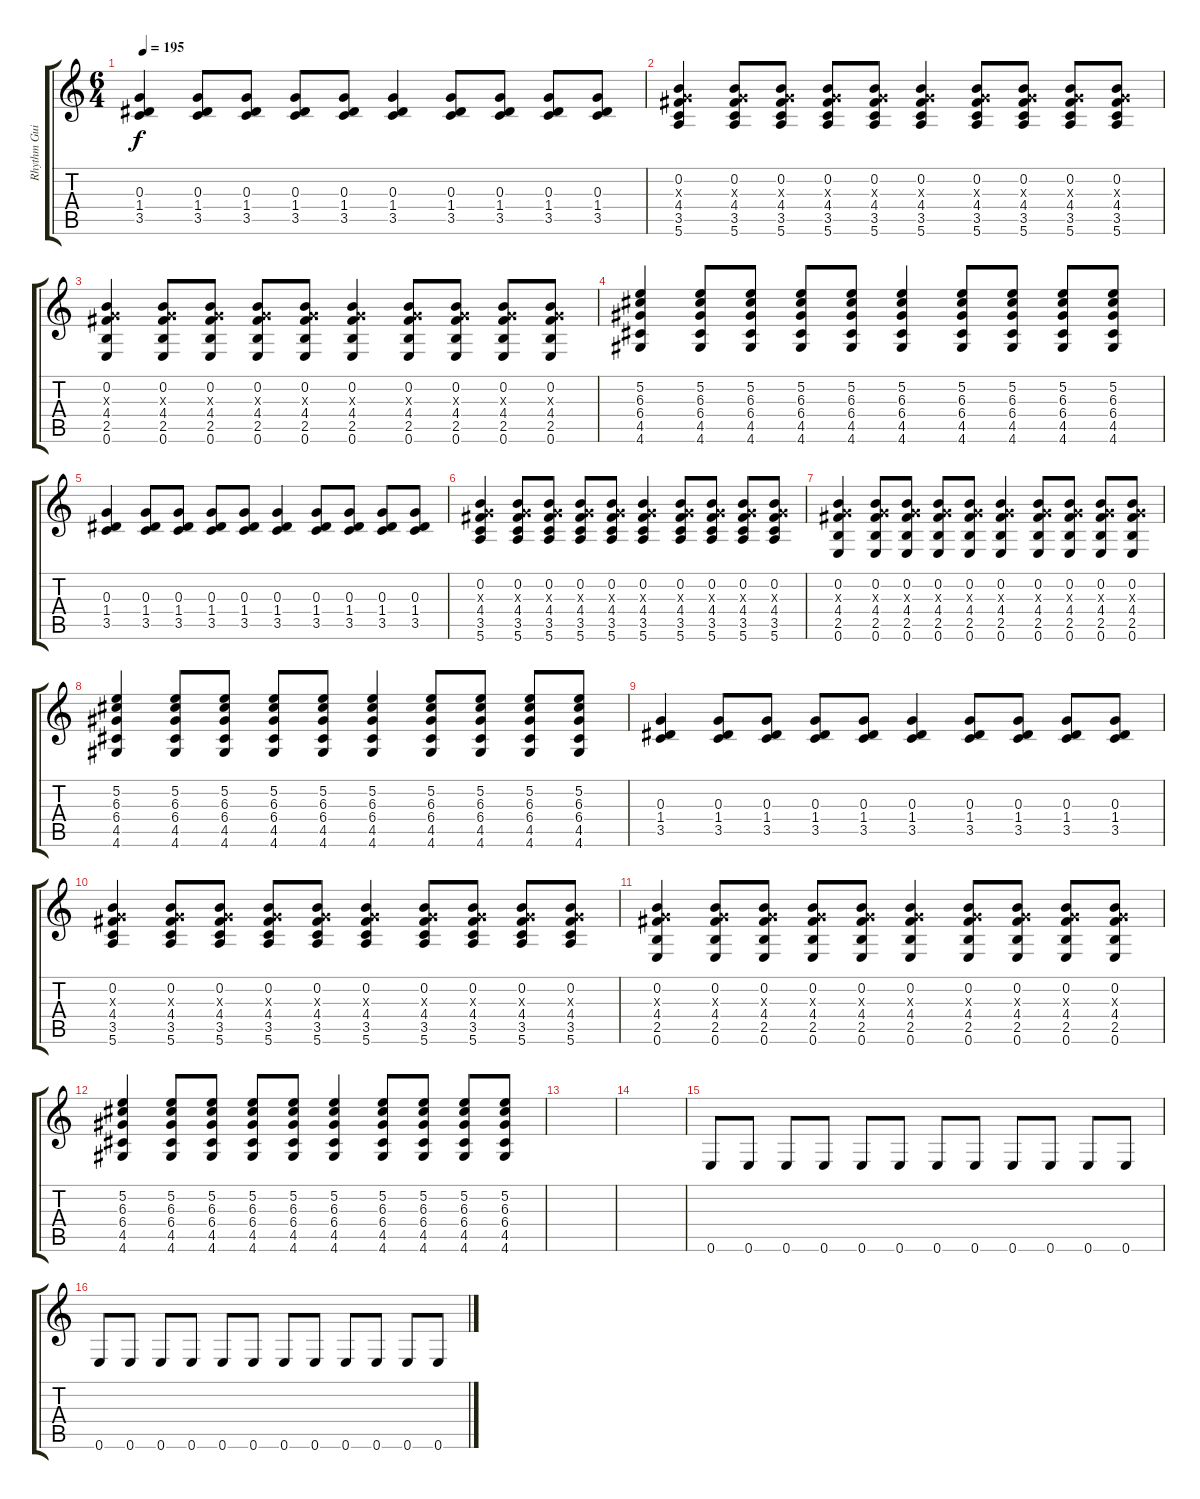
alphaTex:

\track ("Rhythm Guitar" "Rhythm Gui") {instrument distortionguitar}
\staff {score tabs}
\tuning (E4 B3 G3 D3 A2 E2) {hide}
\ts (6 4)
\tempo 195
\clef g2
\ks c
(0.3 1.4 3.5).4{dy f} (0.3 1.4 3.5).8 (0.3 1.4 3.5).8 (0.3 1.4 3.5).8 (0.3 1.4 3.5).8 (0.3 1.4 3.5).4 (0.3 1.4 3.5).8 (0.3 1.4 3.5).8 (0.3 1.4 3.5).8 (0.3 1.4 3.5).8 |
(0.2 0.3{x} 4.4 3.5 5.6).4 (0.2 0.3{x} 4.4 3.5 5.6).8 (0.2 0.3{x} 4.4 3.5 5.6).8 (0.2 0.3{x} 4.4 3.5 5.6).8 (0.2 0.3{x} 4.4 3.5 5.6).8 (0.2 0.3{x} 4.4 3.5 5.6).4 (0.2 0.3{x} 4.4 3.5 5.6).8 (0.2 0.3{x} 4.4 3.5 5.6).8 (0.2 0.3{x} 4.4 3.5 5.6).8 (0.2 0.3{x} 4.4 3.5 5.6).8 |
(0.2 0.3{x} 4.4 2.5 0.6).4 (0.2 0.3{x} 4.4 2.5 0.6).8 (0.2 0.3{x} 4.4 2.5 0.6).8 (0.2 0.3{x} 4.4 2.5 0.6).8 (0.2 0.3{x} 4.4 2.5 0.6).8 (0.2 0.3{x} 4.4 2.5 0.6).4 (0.2 0.3{x} 4.4 2.5 0.6).8 (0.2 0.3{x} 4.4 2.5 0.6).8 (0.2 0.3{x} 4.4 2.5 0.6).8 (0.2 0.3{x} 4.4 2.5 0.6).8 |
(5.2 6.3 6.4 4.5 4.6).4 (5.2 6.3 6.4 4.5 4.6).8 (5.2 6.3 6.4 4.5 4.6).8 (5.2 6.3 6.4 4.5 4.6).8 (5.2 6.3 6.4 4.5 4.6).8 (5.2 6.3 6.4 4.5 4.6).4 (5.2 6.3 6.4 4.5 4.6).8 (5.2 6.3 6.4 4.5 4.6).8 (5.2 6.3 6.4 4.5 4.6).8 (5.2 6.3 6.4 4.5 4.6).8 |
(0.3 1.4 3.5).4 (0.3 1.4 3.5).8 (0.3 1.4 3.5).8 (0.3 1.4 3.5).8 (0.3 1.4 3.5).8 (0.3 1.4 3.5).4 (0.3 1.4 3.5).8 (0.3 1.4 3.5).8 (0.3 1.4 3.5).8 (0.3 1.4 3.5).8 |
(0.2 0.3{x} 4.4 3.5 5.6).4 (0.2 0.3{x} 4.4 3.5 5.6).8 (0.2 0.3{x} 4.4 3.5 5.6).8 (0.2 0.3{x} 4.4 3.5 5.6).8 (0.2 0.3{x} 4.4 3.5 5.6).8 (0.2 0.3{x} 4.4 3.5 5.6).4 (0.2 0.3{x} 4.4 3.5 5.6).8 (0.2 0.3{x} 4.4 3.5 5.6).8 (0.2 0.3{x} 4.4 3.5 5.6).8 (0.2 0.3{x} 4.4 3.5 5.6).8 |
(0.2 0.3{x} 4.4 2.5 0.6).4 (0.2 0.3{x} 4.4 2.5 0.6).8 (0.2 0.3{x} 4.4 2.5 0.6).8 (0.2 0.3{x} 4.4 2.5 0.6).8 (0.2 0.3{x} 4.4 2.5 0.6).8 (0.2 0.3{x} 4.4 2.5 0.6).4 (0.2 0.3{x} 4.4 2.5 0.6).8 (0.2 0.3{x} 4.4 2.5 0.6).8 (0.2 0.3{x} 4.4 2.5 0.6).8 (0.2 0.3{x} 4.4 2.5 0.6).8 |
(5.2 6.3 6.4 4.5 4.6).4 (5.2 6.3 6.4 4.5 4.6).8 (5.2 6.3 6.4 4.5 4.6).8 (5.2 6.3 6.4 4.5 4.6).8 (5.2 6.3 6.4 4.5 4.6).8 (5.2 6.3 6.4 4.5 4.6).4 (5.2 6.3 6.4 4.5 4.6).8 (5.2 6.3 6.4 4.5 4.6).8 (5.2 6.3 6.4 4.5 4.6).8 (5.2 6.3 6.4 4.5 4.6).8 |
(0.3 1.4 3.5).4 (0.3 1.4 3.5).8 (0.3 1.4 3.5).8 (0.3 1.4 3.5).8 (0.3 1.4 3.5).8 (0.3 1.4 3.5).4 (0.3 1.4 3.5).8 (0.3 1.4 3.5).8 (0.3 1.4 3.5).8 (0.3 1.4 3.5).8 |
(0.2 0.3{x} 4.4 3.5 5.6).4 (0.2 0.3{x} 4.4 3.5 5.6).8 (0.2 0.3{x} 4.4 3.5 5.6).8 (0.2 0.3{x} 4.4 3.5 5.6).8 (0.2 0.3{x} 4.4 3.5 5.6).8 (0.2 0.3{x} 4.4 3.5 5.6).4 (0.2 0.3{x} 4.4 3.5 5.6).8 (0.2 0.3{x} 4.4 3.5 5.6).8 (0.2 0.3{x} 4.4 3.5 5.6).8 (0.2 0.3{x} 4.4 3.5 5.6).8 |
(0.2 0.3{x} 4.4 2.5 0.6).4 (0.2 0.3{x} 4.4 2.5 0.6).8 (0.2 0.3{x} 4.4 2.5 0.6).8 (0.2 0.3{x} 4.4 2.5 0.6).8 (0.2 0.3{x} 4.4 2.5 0.6).8 (0.2 0.3{x} 4.4 2.5 0.6).4 (0.2 0.3{x} 4.4 2.5 0.6).8 (0.2 0.3{x} 4.4 2.5 0.6).8 (0.2 0.3{x} 4.4 2.5 0.6).8 (0.2 0.3{x} 4.4 2.5 0.6).8 |
(5.2 6.3 6.4 4.5 4.6).4 (5.2 6.3 6.4 4.5 4.6).8 (5.2 6.3 6.4 4.5 4.6).8 (5.2 6.3 6.4 4.5 4.6).8 (5.2 6.3 6.4 4.5 4.6).8 (5.2 6.3 6.4 4.5 4.6).4 (5.2 6.3 6.4 4.5 4.6).8 (5.2 6.3 6.4 4.5 4.6).8 (5.2 6.3 6.4 4.5 4.6).8 (5.2 6.3 6.4 4.5 4.6).8 |
|
|
0.6.8{instrument electricguitarmuted} 0.6.8 0.6.8 0.6.8 0.6.8 0.6.8 0.6.8 0.6.8 0.6.8 0.6.8 0.6.8 0.6.8 |
0.6.8{instrument electricguitarmuted} 0.6.8 0.6.8 0.6.8 0.6.8 0.6.8 0.6.8 0.6.8 0.6.8 0.6.8 0.6.8 0.6.8
